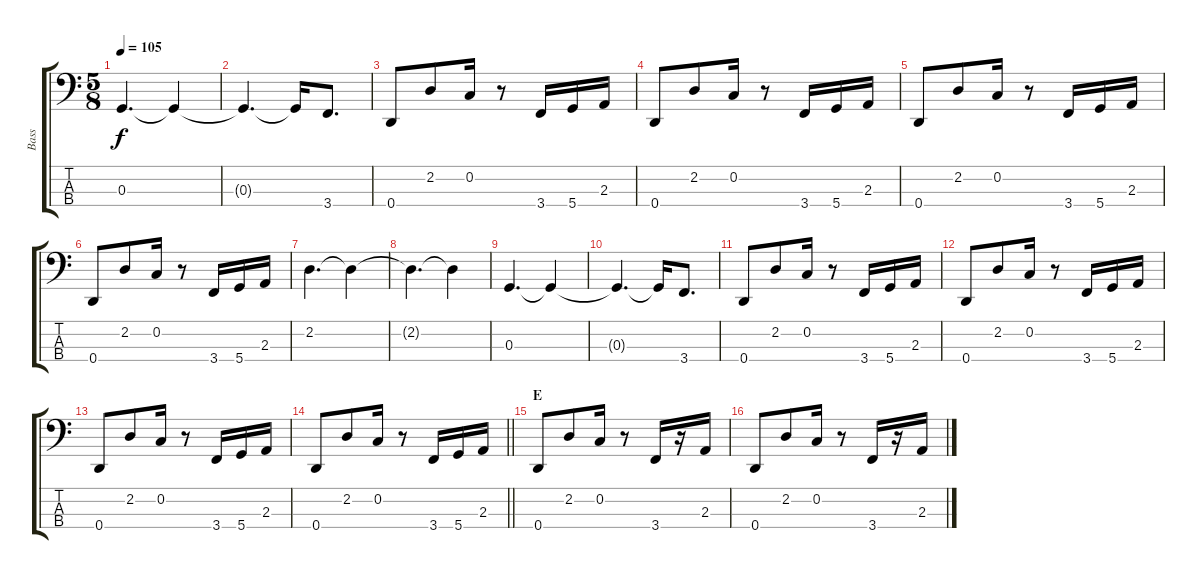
\track ("Bass" "Bass") {instrument electricbassfinger}
\staff {score tabs}
\tuning (F2 C2 G1 D1) {hide}
\ts (5 8)
\tempo 105
\clef f4
\ks aminor
0.3.4{d dy f} 0.3{t}.4 |
0.3{t}.4{d} 0.3{t}.16 3.4.8{d} |
0.4.8 2.2.8 0.2.16 r.8 3.4.16 5.4.16 2.3.16 |
0.4.8 2.2.8 0.2.16 r.8 3.4.16 5.4.16 2.3.16 |
0.4.8 2.2.8 0.2.16 r.8 3.4.16 5.4.16 2.3.16 |
0.4.8 2.2.8 0.2.16 r.8 3.4.16 5.4.16 2.3.16 |
2.2.4{d} 2.2{t}.4 |
2.2{t}.4{d} 2.2{t}.4 |
0.3.4{d} 0.3{t}.4 |
0.3{t}.4{d} 0.3{t}.16 3.4.8{d} |
0.4.8 2.2.8 0.2.16 r.8 3.4.16 5.4.16 2.3.16 |
0.4.8 2.2.8 0.2.16 r.8 3.4.16 5.4.16 2.3.16 |
0.4.8 2.2.8 0.2.16 r.8 3.4.16 5.4.16 2.3.16 |
\barLineRight lightlight
0.4.8 2.2.8 0.2.16 r.8 3.4.16 5.4.16 2.3.16 |
\section ("" "E")
0.4.8 2.2.8 0.2.16 r.8 3.4.16 r.16 2.3.16 |
0.4.8 2.2.8 0.2.16 r.8 3.4.16 r.16 2.3.16
